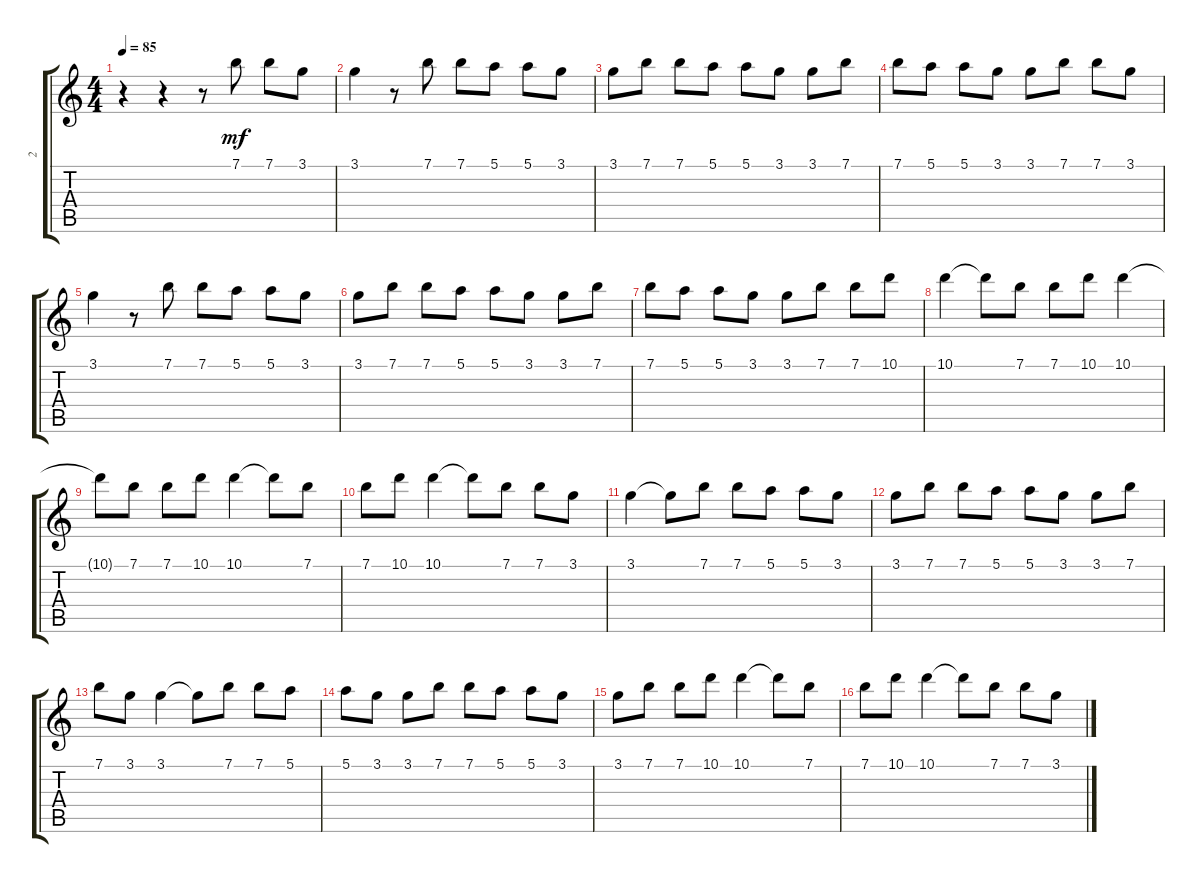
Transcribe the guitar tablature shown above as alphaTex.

\track ("2" "2") {instrument electricguitarclean}
\staff {score tabs}
\tuning (E4 B3 G3 D3 A2 E2) {hide}
\ts (4 4)
\tempo 85
\clef g2
\ks c
r.4{dy mf instrument electricguitarclean} r.4 r.8 7.1.8 7.1.8 3.1.8 |
3.1.4 r.8 7.1.8 7.1.8 5.1.8 5.1.8 3.1.8 |
3.1.8 7.1.8 7.1.8 5.1.8 5.1.8 3.1.8 3.1.8 7.1.8 |
7.1.8 5.1.8 5.1.8 3.1.8 3.1.8 7.1.8 7.1.8 3.1.8 |
3.1.4 r.8 7.1.8 7.1.8 5.1.8 5.1.8 3.1.8 |
3.1.8 7.1.8 7.1.8 5.1.8 5.1.8 3.1.8 3.1.8 7.1.8 |
7.1.8 5.1.8 5.1.8 3.1.8 3.1.8 7.1.8 7.1.8 10.1.8 |
10.1.4 10.1{t}.8 7.1.8 7.1.8 10.1.8 10.1.4 |
10.1{t}.8 7.1.8 7.1.8 10.1.8 10.1.4 10.1{t}.8 7.1.8 |
7.1.8 10.1.8 10.1.4 10.1{t}.8 7.1.8 7.1.8 3.1.8 |
3.1.4 3.1{t}.8 7.1.8 7.1.8 5.1.8 5.1.8 3.1.8 |
3.1.8 7.1.8 7.1.8 5.1.8 5.1.8 3.1.8 3.1.8 7.1.8 |
7.1.8 3.1.8 3.1.4 3.1{t}.8 7.1.8 7.1.8 5.1.8 |
5.1.8 3.1.8 3.1.8 7.1.8 7.1.8 5.1.8 5.1.8 3.1.8 |
3.1.8 7.1.8 7.1.8 10.1.8 10.1.4 10.1{t}.8 7.1.8 |
7.1.8 10.1.8 10.1.4 10.1{t}.8 7.1.8 7.1.8 3.1.8
